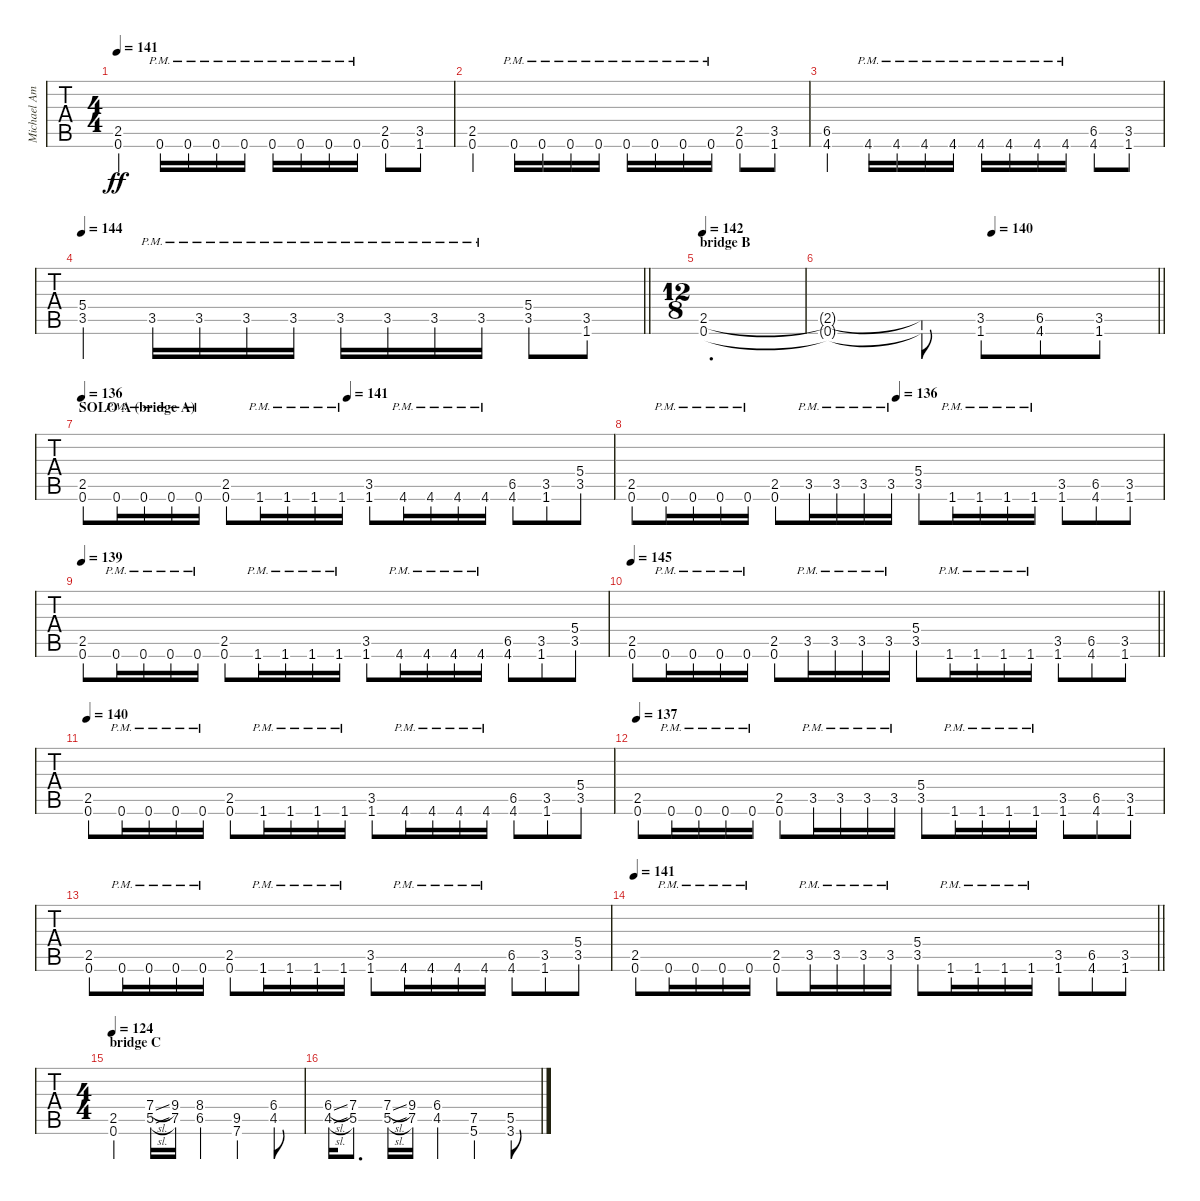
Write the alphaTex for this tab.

\track ("Michael Amott" "Michael Am") {instrument distortionguitar}
\staff {tabs}
\tuning (B3 Gb3 D3 A2 E2 B1) {hide}
\ts (4 4)
\tempo 141
\clef g2
\ks c
(2.5 0.6).4{dy ff} 0.6{pm}.16 0.6{pm}.16 0.6{pm}.16 0.6{pm}.16 0.6{pm}.16 0.6{pm}.16 0.6{pm}.16 0.6{pm}.16 (2.5 0.6).8 (3.5 1.6).8 |
(2.5 0.6).4 0.6{pm}.16 0.6{pm}.16 0.6{pm}.16 0.6{pm}.16 0.6{pm}.16 0.6{pm}.16 0.6{pm}.16 0.6{pm}.16 (2.5 0.6).8 (3.5 1.6).8 |
(6.5 4.6).4 4.6{pm}.16 4.6{pm}.16 4.6{pm}.16 4.6{pm}.16 4.6{pm}.16 4.6{pm}.16 4.6{pm}.16 4.6{pm}.16 (6.5 4.6).8 (3.5 1.6).8 |
\tempo 144
\barLineRight lightlight
(5.4 3.5).4 3.5{pm}.16 3.5{pm}.16 3.5{pm}.16 3.5{pm}.16 3.5{pm}.16 3.5{pm}.16 3.5{pm}.16 3.5{pm}.16 (5.4 3.5).8 (3.5 1.6).8 |
\ts (12 8)
\section ("" "bridge B")
\tempo 142
(2.5 0.6).1{d} |
\tempo (140 0.5)
\barLineRight lightlight
(2.5{t} 0.6{t}).1 (2.5{t} 0.6{t}).8 (3.5 1.6).8 (6.5 4.6).8 (3.5 1.6).8 |
\section ("" "SOLO A (bridge A)")
\tempo 136
\tempo (141 0.5)
(2.5 0.6).8 0.6{pm}.16 0.6{pm}.16 0.6{pm}.16 0.6{pm}.16 (2.5 0.6).8 1.6{pm}.16 1.6{pm}.16 1.6{pm}.16 1.6{pm}.16 (3.5 1.6).8 4.6{pm}.16 4.6{pm}.16 4.6{pm}.16 4.6{pm}.16 (6.5 4.6).8 (3.5 1.6).8 (5.4 3.5).8 |
\tempo (136 0.5)
(2.5 0.6).8 0.6{pm}.16 0.6{pm}.16 0.6{pm}.16 0.6{pm}.16 (2.5 0.6).8 3.5{pm}.16 3.5{pm}.16 3.5{pm}.16 3.5{pm}.16 (5.4 3.5).8 1.6{pm}.16 1.6{pm}.16 1.6{pm}.16 1.6{pm}.16 (3.5 1.6).8 (6.5 4.6).8 (3.5 1.6).8 |
\tempo 139
(2.5 0.6).8 0.6{pm}.16 0.6{pm}.16 0.6{pm}.16 0.6{pm}.16 (2.5 0.6).8 1.6{pm}.16 1.6{pm}.16 1.6{pm}.16 1.6{pm}.16 (3.5 1.6).8 4.6{pm}.16 4.6{pm}.16 4.6{pm}.16 4.6{pm}.16 (6.5 4.6).8 (3.5 1.6).8 (5.4 3.5).8 |
\tempo 145
\barLineRight lightlight
(2.5 0.6).8 0.6{pm}.16 0.6{pm}.16 0.6{pm}.16 0.6{pm}.16 (2.5 0.6).8 3.5{pm}.16 3.5{pm}.16 3.5{pm}.16 3.5{pm}.16 (5.4 3.5).8 1.6{pm}.16 1.6{pm}.16 1.6{pm}.16 1.6{pm}.16 (3.5 1.6).8 (6.5 4.6).8 (3.5 1.6).8 |
\tempo 140
(2.5 0.6).8 0.6{pm}.16 0.6{pm}.16 0.6{pm}.16 0.6{pm}.16 (2.5 0.6).8 1.6{pm}.16 1.6{pm}.16 1.6{pm}.16 1.6{pm}.16 (3.5 1.6).8 4.6{pm}.16 4.6{pm}.16 4.6{pm}.16 4.6{pm}.16 (6.5 4.6).8 (3.5 1.6).8 (5.4 3.5).8 |
\tempo 137
(2.5 0.6).8 0.6{pm}.16 0.6{pm}.16 0.6{pm}.16 0.6{pm}.16 (2.5 0.6).8 3.5{pm}.16 3.5{pm}.16 3.5{pm}.16 3.5{pm}.16 (5.4 3.5).8 1.6{pm}.16 1.6{pm}.16 1.6{pm}.16 1.6{pm}.16 (3.5 1.6).8 (6.5 4.6).8 (3.5 1.6).8 |
(2.5 0.6).8 0.6{pm}.16 0.6{pm}.16 0.6{pm}.16 0.6{pm}.16 (2.5 0.6).8 1.6{pm}.16 1.6{pm}.16 1.6{pm}.16 1.6{pm}.16 (3.5 1.6).8 4.6{pm}.16 4.6{pm}.16 4.6{pm}.16 4.6{pm}.16 (6.5 4.6).8 (3.5 1.6).8 (5.4 3.5).8 |
\tempo 141
\barLineRight lightlight
(2.5 0.6).8 0.6{pm}.16 0.6{pm}.16 0.6{pm}.16 0.6{pm}.16 (2.5 0.6).8 3.5{pm}.16 3.5{pm}.16 3.5{pm}.16 3.5{pm}.16 (5.4 3.5).8 1.6{pm}.16 1.6{pm}.16 1.6{pm}.16 1.6{pm}.16 (3.5 1.6).8 (6.5 4.6).8 (3.5 1.6).8 |
\ts (4 4)
\section ("" "bridge C")
\tempo 124
(2.5 0.6).4 (7.4{sl} 5.5{sl}).16 (9.4 7.5).16 (8.4 6.5).4 (9.5 7.6).4 (6.4 4.5).8 |
(6.4{sl} 4.5{sl}).16 (7.4 5.5).8{d} (7.4{sl} 5.5{sl}).16 (9.4 7.5).16 (6.4 4.5).4 (7.5 5.6).4 (5.5 3.6).8
